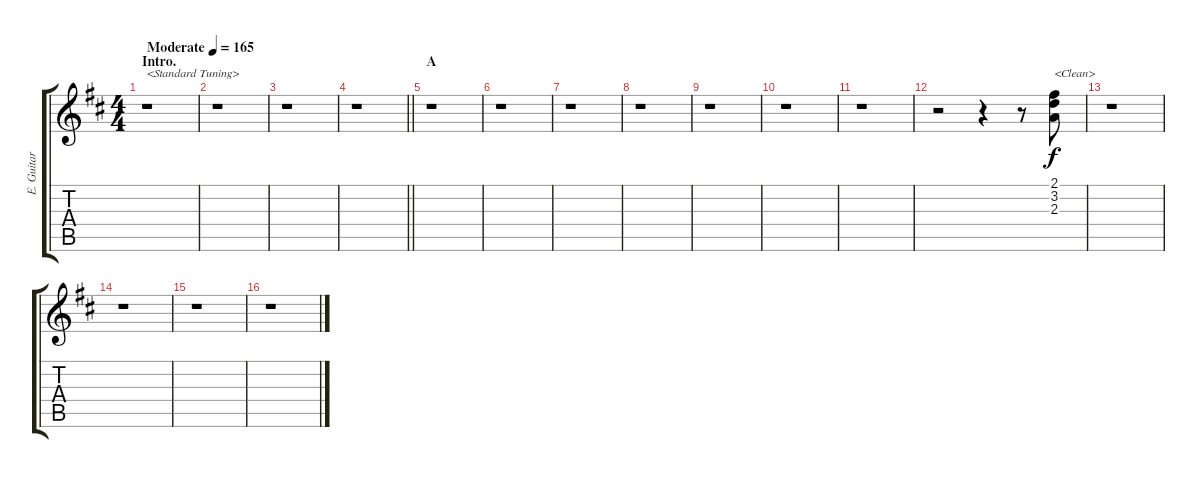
\track ("E. Guitar I" "E. Guitar ") {instrument electricguitarclean}
\staff {score tabs}
\tuning (E4 B3 G3 D3 A2 E2) {hide}
\ts (4 4)
\section ("" "Intro.")
\tempo (165 "Moderate")
\clef g2
\ks d
r.1{txt "<Standard Tuning>" dy f instrument electricguitarclean} |
r.1 |
r.1 |
\barLineRight lightlight
r.1 |
\section ("" "A")
r.1 |
r.1 |
r.1 |
r.1 |
r.1 |
r.1 |
r.1 |
r.2 r.4 r.8 (2.1 3.2 2.3).8{txt "<Clean>"} |
r.1 |
r.1 |
r.1 |
r.1
